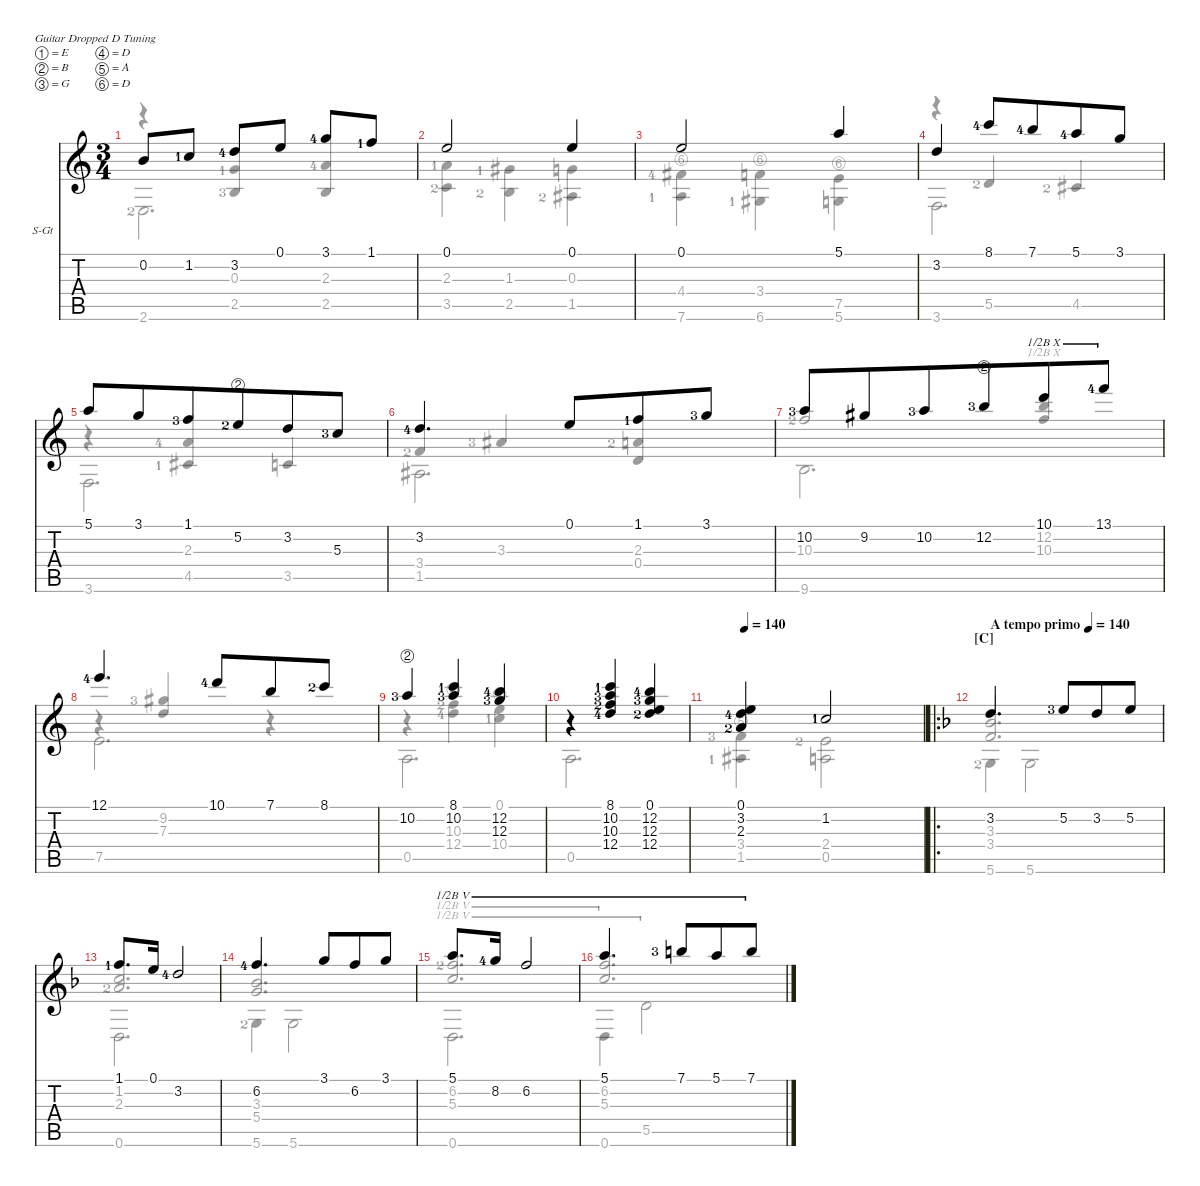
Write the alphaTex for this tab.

\defaultSystemsLayout 4
\hideDynamics
\bracketExtendMode nobrackets
\firstSystemTrackNameOrientation horizontal
\otherSystemsTrackNameOrientation horizontal
\track ("Steel Guitar" "S-Gt") {instrument acousticguitarsteel}
\staff {score tabs}
\tuning (E4 B3 G3 D3 A2 D2)
\voice
\ts (3 4)
\tempo (140 hide)
\clef g2
\ks c
0.2.8{dy f} 1.2{lf 2}.8 3.2{lf 5}.8 0.1.8 3.1{lf 5}.8 1.1{lf 2}.8 |
0.1.2 0.1.4 |
0.1.2 5.1.4 |
3.2.4 8.1{lf 5}.8{beam merge} 7.1{lf 5}.8{beam merge} 5.1{lf 5}.8{beam merge} 3.1.8 |
5.1.8{beam merge} 3.1.8{beam merge} 1.1{lf 4}.8{beam merge} 5.2{string lf 3}.8{beam merge} 3.2.8{beam merge} 5.3{lf 4}.8 |
3.2{lf 5}.4{d} 0.1.8{beam merge} 1.1{lf 2}.8{beam merge} 3.1{lf 4}.8 |
10.2{lf 4}.8{beam merge} 9.2.8{beam merge} 10.2{lf 4}.8{beam merge} 12.2{string lf 4}.8{beam merge} 10.1.8{barre (10 half) beam merge} 13.1{lf 5}.8{barre (10 half)} |
12.1{lf 5}.4{d} 10.1{lf 5}.8{beam merge} 7.1.8{beam merge} 8.1{lf 3}.8 |
10.2{string lf 4}.4 (8.1{lf 2} 10.2{lf 4}).4 (12.2{lf 5} 12.3{lf 4}).4 |
r.4 (8.1{lf 2} 10.2{lf 4} 10.3{lf 3} 12.4{lf 5}).4 (12.4{lf 3} 0.1 12.3{lf 4} 12.2{lf 5}).4 |
\tempo 140
\tempo (42.3647 0.653061 hide)
(0.1 3.2{lf 5} 2.3{lf 3}).4 1.2{lf 2}.2 |
\ro
\section ("C" "")
\tempo (140 "A tempo primo")
\ks f
3.2.4{d} 5.2{lf 4}.8{beam merge} 3.2.8{beam merge} 5.2.8 |
1.1{lf 2}.8{d} 0.1.16 3.2{lf 5}.2 |
6.2{lf 5}.4{d} 3.1.8{beam merge} 6.2.8{beam merge} 3.1.8 |
5.1.8{d barre (5 half)} 8.2{lf 5}.16{barre (5 half)} 6.2.2{barre (5 half)} |
5.1.4{d barre (5 half)} 7.1{lf 4}.8{barre (5 half) beam merge} 5.1.8{barre (5 half) beam merge} 7.1.8{barre (5 half)}
\voice
\clef g2
\ottava regular
\simile none
\ks c
r.4{dy f} (0.3{lf 2} 2.5{lf 4}).4{beam invert} (2.5 2.3{lf 5}).4{beam invert} |
(2.3{lf 2} 3.5{lf 3}).4 (1.3{lf 2} 2.5{lf 3}).4 (1.5{lf 3} 0.3).4 |
(4.4{lf 5} 7.6{string lf 2}).4 (3.4 6.6{string lf 2}).4 (7.5 5.6{string}).4 |
r.4 5.5{lf 3}.4{beam invert} 4.5{lf 3}.4{beam invert} |
r.4 (2.3{lf 5} 4.5{lf 2}).4{beam invert} 3.5.4{beam invert} |
3.4{lf 3}.4{beam invert} 3.3{lf 4}.4{beam invert} (2.3{lf 3} 0.4).4{beam invert} |
10.3{lf 3}.2 (10.3 12.2).4{barre (10 half) beam invert} |
r.4 (9.2{lf 4} 7.3).4{beam invert} r.4 |
r.4 (10.3{lf 3} 12.4{string lf 5}).4 (0.1 10.4{string lf 2}).4 |
0.5.2{d} |
(3.4{lf 4} 1.5{string lf 2}).4 (2.4{lf 3} 0.5).2 |
\ks f
(3.3 3.4).2{d beam invert} |
(1.2 2.3{lf 3}).2{d beam invert} |
(3.3 5.4).2{d beam invert} |
(6.2{lf 3} 5.3).2{d barre (5 half) beam invert} |
(6.2 5.3).2{d barre (5 half) beam invert}
\voice
\clef g2
\ottava regular
\simile none
\ks c
2.6{lf 3}.2{d dy f} |
|
|
3.6.2{d} |
3.6.2{d} |
1.5.2{d} |
9.6.2{d} |
7.5.2{d} |
0.5.2{d} |
|
|
\ks f
5.6{lf 3}.4 5.6.2 |
0.6.2{d} |
5.6{lf 3}.4 5.6.2 |
0.6.2{d barre (5 half)} |
0.6.4{barre (5 half)} 5.5.2{barre (5 half)}
